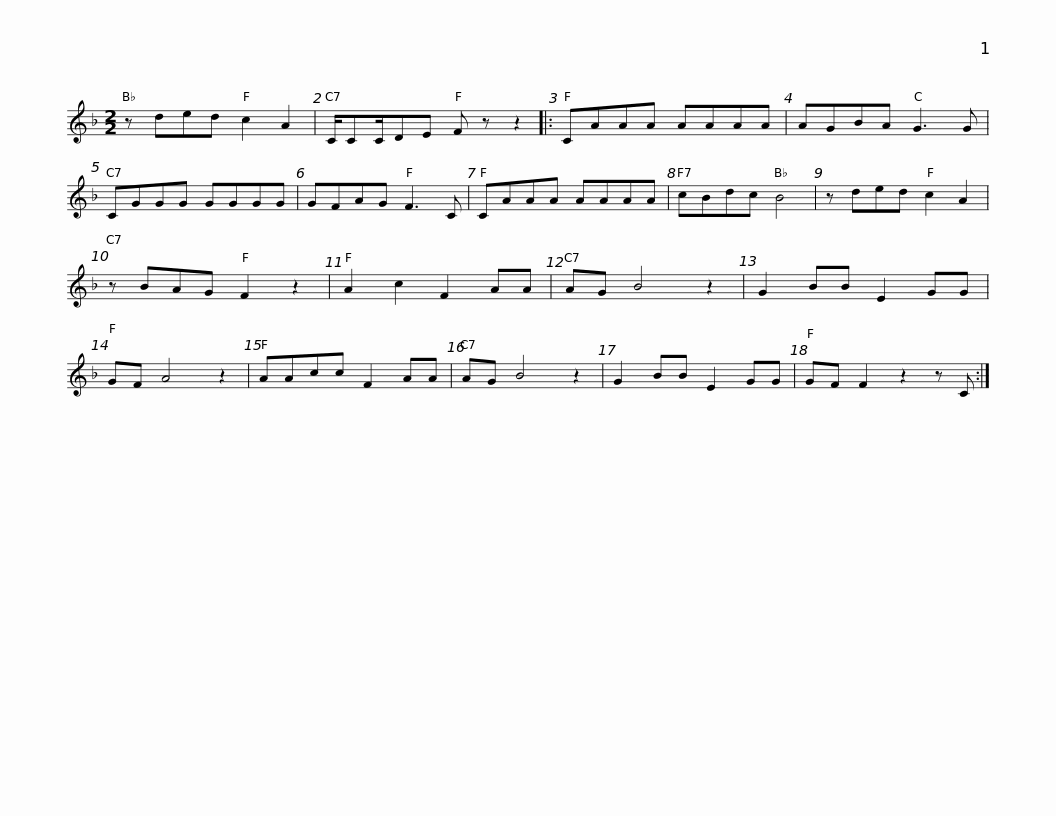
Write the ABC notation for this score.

X:1
L:1/8
M:2/2
I:linebreak $
K:F
V:1 treble
V:1
 z ded c2 A2 | C/CC/DE F z z2 |: CAAA AAAA | AGBA G3 G | CGGG GGGG |$ %5
 GFAG F3 C | CAAA AAAA | cBdc B4 | z ded c2 A2 | z BAG F2 z2 | %10
 A2 c2 F2 AA | AG B4 z2 |$ G2 BB E2 GG | GF A4 z2 | AAcc F2 AA | %15
 AG B4 z2 | G2 BB E2 GG | GF F2 z2 z C :| %18
